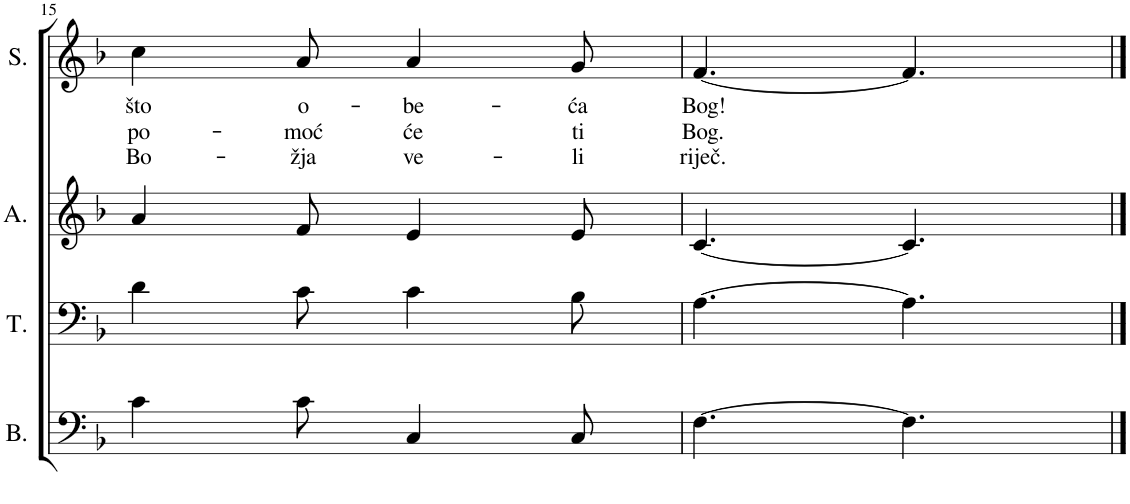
**kern	**kern	**kern	**kern	**text	**text	**text
*part4	*part3	*part2	*part1	*part1	*part1	*part1
*staff4	*staff3	*staff2	*staff1	*staff1	*staff1	*staff1
*I"Bass	*I"Tenor	*I"Alto	*I"Soprano	*	*	*
*I'B.	*I'T.	*I'A.	*I'S.	*	*	*
!!LO:PB:g=z
*clefF4	*clefF4	*clefG2	*clefG2	*	*	*
*k[b-]	*k[b-]	*k[b-]	*k[b-]	*	*	*
*M6/8	*M6/8	*M6/8	*M6/8	*	*	*
=15	=15	=15	=15	=15	=15	=15
!	!	!	!	!LO:LY:b	!LO:LY:b	!LO:LY:b
4c\	4d\	4a/	4cc\	što	po-	Bo-
!	!	!	!	!LO:LY:b	!LO:LY:b	!LO:LY:b
8c\	8c\	8f/	8a/	o-	-moć	-žja
!	!	!	!	!LO:LY:b	!LO:LY:b	!LO:LY:b
4C/	4c\	4e/	4a/	-be-	će	ve-
!	!	!	!	!LO:LY:b	!LO:LY:b	!LO:LY:b
8C/	8B-\	8e/	8g/	-ća	ti	-li
=16	=16	=16	=16	=16	=16	=16
!	!	!	!	!LO:LY:b	!LO:LY:b	!LO:LY:b
[4.F\	[4.A\	[4.c/	[4.f/	Bog!	Bog.	riječ.
4.F\]	4.A\]	4.c/]	4.f/]	.	.	.
==	==	==	==	==	==	==
*-	*-	*-	*-	*-	*-	*-
